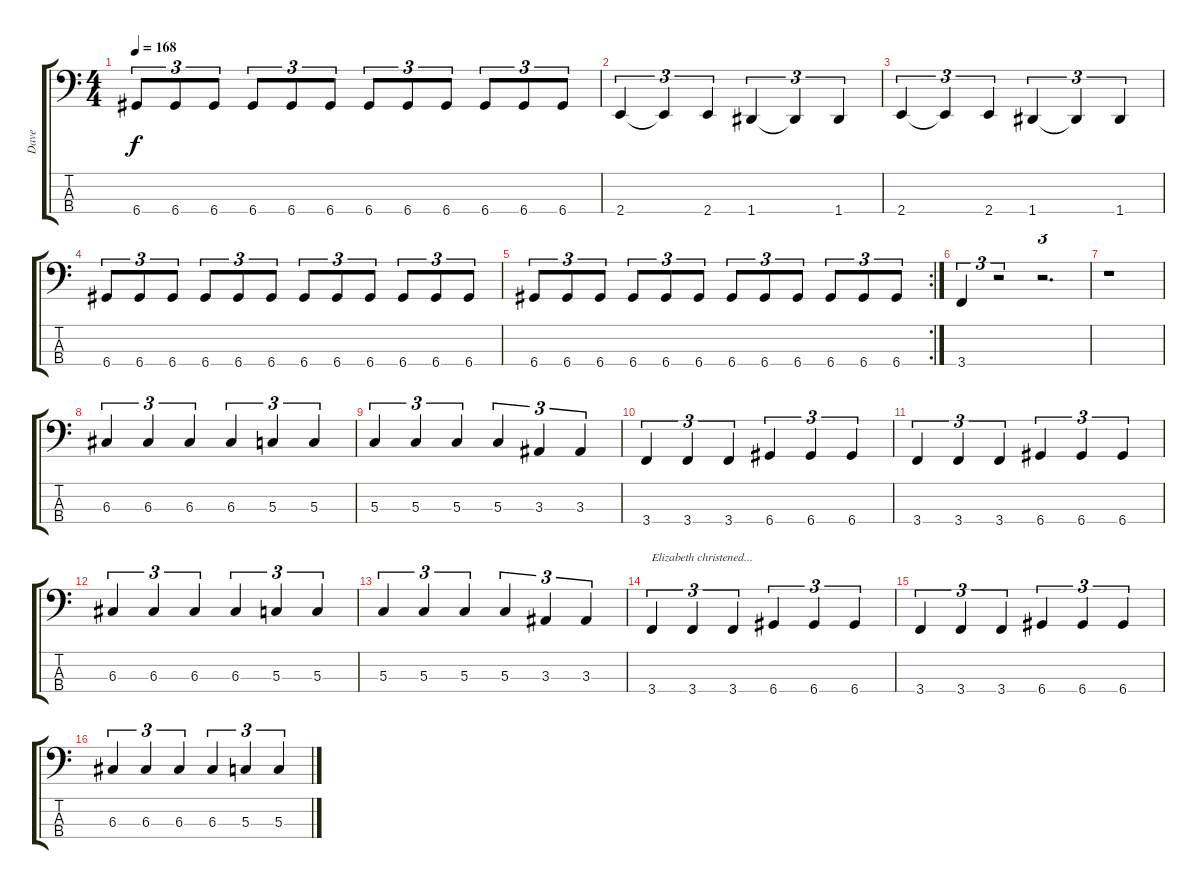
\track ("Dave" "Dave") {instrument electricbasspick}
\staff {score tabs}
\tuning (F2 C2 G1 D1) {hide}
\ts (4 4)
\tempo 168
\clef f4
\ks c
6.4.8{tu (3 2) dy f} 6.4.8{tu (3 2)} 6.4.8{tu (3 2)} 6.4.8{tu (3 2)} 6.4.8{tu (3 2)} 6.4.8{tu (3 2)} 6.4.8{tu (3 2)} 6.4.8{tu (3 2)} 6.4.8{tu (3 2)} 6.4.8{tu (3 2)} 6.4.8{tu (3 2)} 6.4.8{tu (3 2)} |
2.4.4{tu (3 2)} 2.4{t}.4{tu (3 2)} 2.4.4{tu (3 2)} 1.4.4{tu (3 2)} 1.4{t}.4{tu (3 2)} 1.4.4{tu (3 2)} |
2.4.4{tu (3 2)} 2.4{t}.4{tu (3 2)} 2.4.4{tu (3 2)} 1.4.4{tu (3 2)} 1.4{t}.4{tu (3 2)} 1.4.4{tu (3 2)} |
6.4.8{tu (3 2)} 6.4.8{tu (3 2)} 6.4.8{tu (3 2)} 6.4.8{tu (3 2)} 6.4.8{tu (3 2)} 6.4.8{tu (3 2)} 6.4.8{tu (3 2)} 6.4.8{tu (3 2)} 6.4.8{tu (3 2)} 6.4.8{tu (3 2)} 6.4.8{tu (3 2)} 6.4.8{tu (3 2)} |
\rc 2
6.4.8{tu (3 2)} 6.4.8{tu (3 2)} 6.4.8{tu (3 2)} 6.4.8{tu (3 2)} 6.4.8{tu (3 2)} 6.4.8{tu (3 2)} 6.4.8{tu (3 2)} 6.4.8{tu (3 2)} 6.4.8{tu (3 2)} 6.4.8{tu (3 2)} 6.4.8{tu (3 2)} 6.4.8{tu (3 2)} |
3.4.4{tu (3 2)} r.2{tu (3 2)} r.2{d tu (3 2)} |
r.1 |
6.3.4{tu (3 2)} 6.3.4{tu (3 2)} 6.3.4{tu (3 2)} 6.3.4{tu (3 2)} 5.3.4{tu (3 2)} 5.3.4{tu (3 2)} |
5.3.4{tu (3 2)} 5.3.4{tu (3 2)} 5.3.4{tu (3 2)} 5.3.4{tu (3 2)} 3.3.4{tu (3 2)} 3.3.4{tu (3 2)} |
3.4.4{tu (3 2)} 3.4.4{tu (3 2)} 3.4.4{tu (3 2)} 6.4.4{tu (3 2)} 6.4.4{tu (3 2)} 6.4.4{tu (3 2)} |
3.4.4{tu (3 2)} 3.4.4{tu (3 2)} 3.4.4{tu (3 2)} 6.4.4{tu (3 2)} 6.4.4{tu (3 2)} 6.4.4{tu (3 2)} |
6.3.4{tu (3 2)} 6.3.4{tu (3 2)} 6.3.4{tu (3 2)} 6.3.4{tu (3 2)} 5.3.4{tu (3 2)} 5.3.4{tu (3 2)} |
5.3.4{tu (3 2)} 5.3.4{tu (3 2)} 5.3.4{tu (3 2)} 5.3.4{tu (3 2)} 3.3.4{tu (3 2)} 3.3.4{tu (3 2)} |
3.4.4{tu (3 2) txt "Elizabeth christened..."} 3.4.4{tu (3 2)} 3.4.4{tu (3 2)} 6.4.4{tu (3 2)} 6.4.4{tu (3 2)} 6.4.4{tu (3 2)} |
3.4.4{tu (3 2)} 3.4.4{tu (3 2)} 3.4.4{tu (3 2)} 6.4.4{tu (3 2)} 6.4.4{tu (3 2)} 6.4.4{tu (3 2)} |
6.3.4{tu (3 2)} 6.3.4{tu (3 2)} 6.3.4{tu (3 2)} 6.3.4{tu (3 2)} 5.3.4{tu (3 2)} 5.3.4{tu (3 2)}
